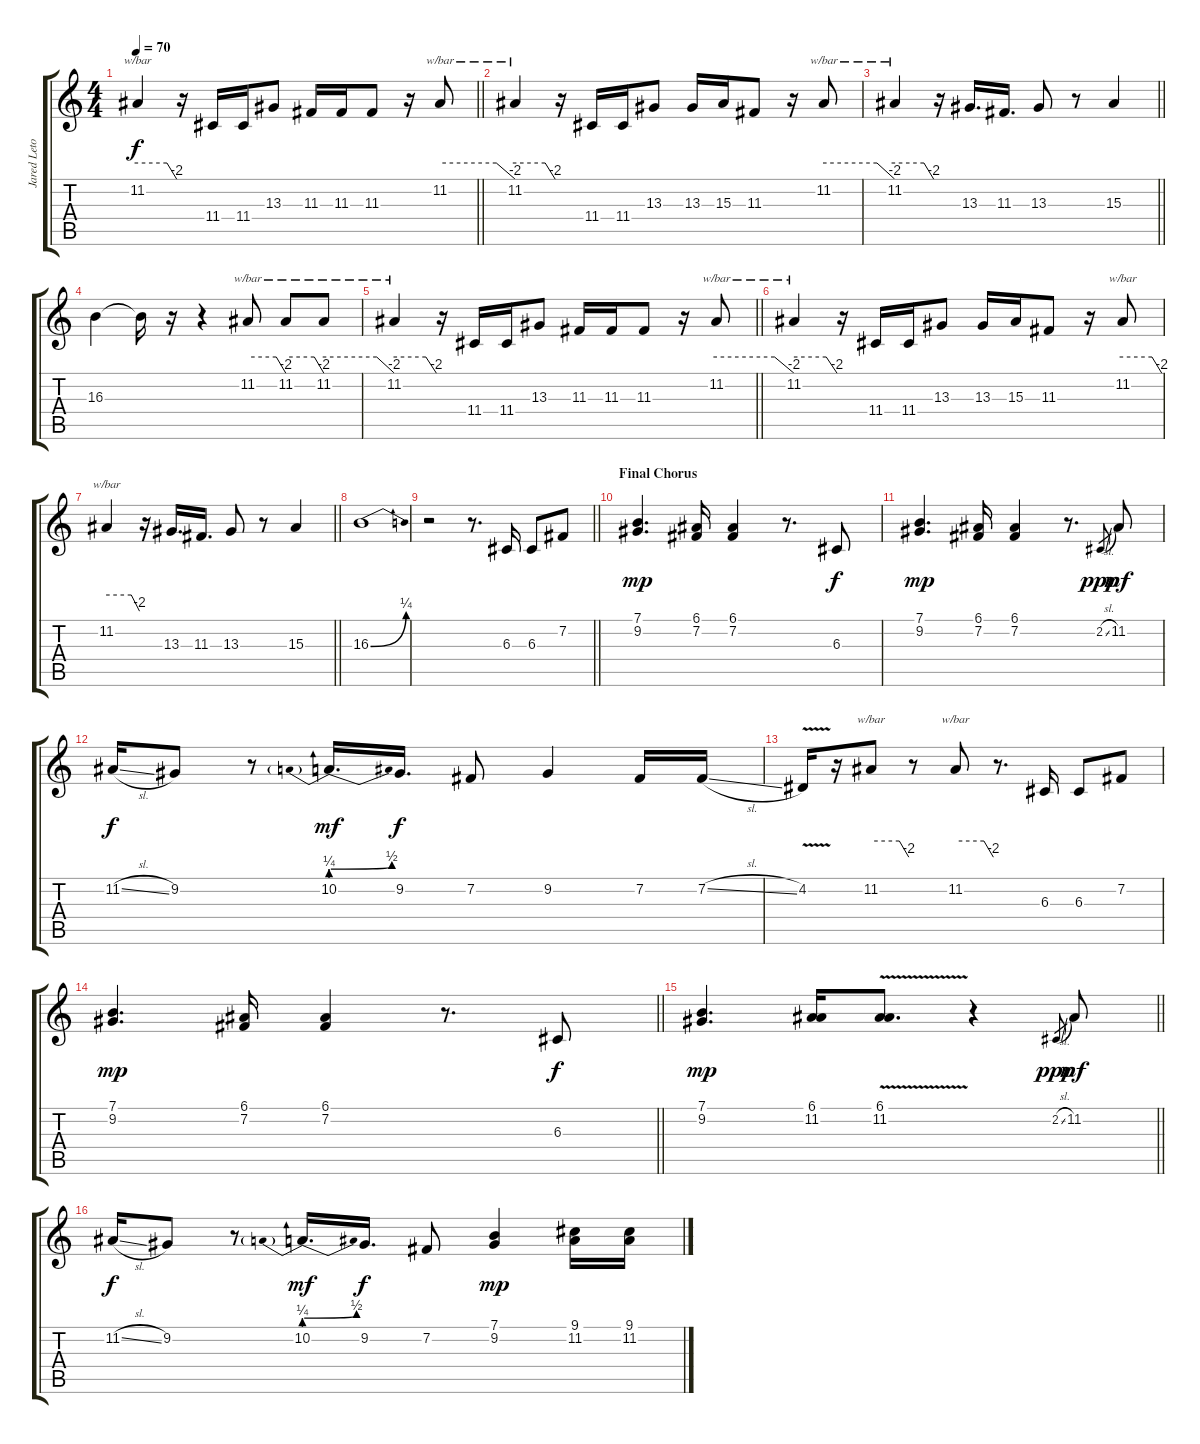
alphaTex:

\track ("Jared Leto - Vocals" "Jared Leto") {instrument clarinet}
\staff {score tabs}
\tuning (E4 B3 G3 D3 A2 E2) {hide}
\ts (4 4)
\tempo 70
\clef g2
\barLineRight lightlight
\ks c
11.2.4{tbe (custom default 0 0 45 0 60 -8) dy f} r.16 11.4.16 11.4.16 13.3.8 11.3.16 11.3.16 11.3.8 r.16 11.2.8{tbe (custom default 0 0 45 0 60 -8)} |
11.2.4{tbe (custom default 0 0 45 0 60 -8)} r.16 11.4.16 11.4.16 13.3.8 13.3.16 15.3.16 11.3.8 r.16 11.2.8{tbe (custom default 0 0 45 0 60 -8)} |
\barLineRight lightlight
11.2.4{tbe (custom default 0 0 45 0 60 -8)} r.16 13.3.16{d} 11.3.16{d} 13.3.8 r.8 15.3.4 |
16.3.4 16.3{t}.16 r.16 r.4 11.2.8{tbe (custom default 0 0 45 0 60 -8)} 11.2.8{tbe (custom default 0 0 45 0 60 -8)} 11.2.8{tbe (custom default 0 0 45 0 60 -8)} |
\barLineRight lightlight
11.2.4{tbe (custom default 0 0 45 0 60 -8)} r.16 11.4.16 11.4.16 13.3.8 11.3.16 11.3.16 11.3.8 r.16 11.2.8{tbe (custom default 0 0 45 0 60 -8)} |
11.2.4{tbe (custom default 0 0 45 0 60 -8)} r.16 11.4.16 11.4.16 13.3.8 13.3.16 15.3.16 11.3.8 r.16 11.2.8{tbe (custom default 0 0 45 0 60 -8)} |
\barLineRight lightlight
11.2.4{tbe (custom default 0 0 45 0 60 -8)} r.16 13.3.16{d} 11.3.16{d} 13.3.8 r.8 15.3.4 |
16.3{be (bend 0 0 60 1)}.1 |
\barLineRight lightlight
r.2 r.8{d} 6.3.16 6.3.8 7.2.8 |
\section ("" "Final Chorus")
(7.1 9.2).4{d dy mp} (6.1 7.2).16 (6.1 7.2).4 r.8{d} 6.3.8{dy f} |
(7.1 9.2).4{d dy mp} (6.1 7.2).16 (6.1 7.2).4 r.8{d} 2.2{sl}.8{gr dy ppp} 11.2.8{dy mf} |
11.2{sl}.16{dy f} 9.2.8 r.8 10.2{be (prebendbend 0 1 60 2)}.16{d dy mf} 9.2.16{d dy f} 7.2.8 9.2.4 7.2.16 7.2{sl}.16 |
4.2{v}.16 r.16 11.2.8{tbe (custom default 0 0 45 0 60 -8)} r.8 11.2.8{tbe (custom default 0 0 45 0 60 -8)} r.8{d} 6.3.16 6.3.8 7.2.8 |
\barLineRight lightlight
(7.1 9.2).4{d dy mp} (6.1 7.2).16 (6.1 7.2).4 r.8{d} 6.3.8{dy f} |
\barLineRight lightlight
(7.1 9.2).4{d dy mp} (6.1 11.2).16 (6.1 11.2{v}).8{d} r.4 2.2{sl}.8{gr dy ppp} 11.2.8{dy mf} |
11.2{sl}.16{dy f} 9.2.8 r.8 10.2{be (prebendbend 0 1 60 2)}.16{d dy mf} 9.2.16{d dy f} 7.2.8 (7.1 9.2).4{dy mp} (9.1 11.2).16 (9.1 11.2).16
